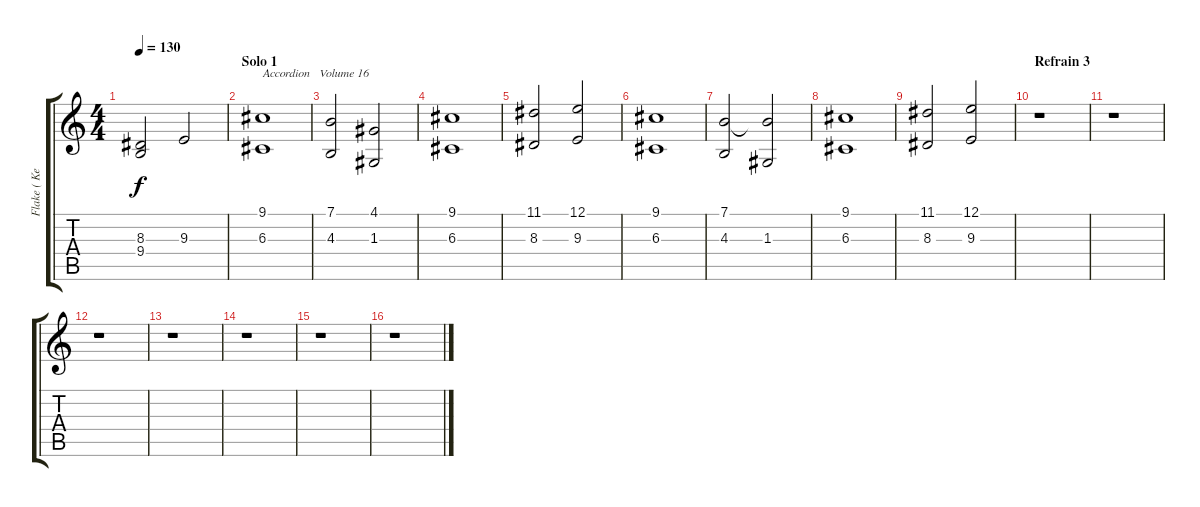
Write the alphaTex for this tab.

\track ("Flake ( Keys 4 )" "Flake ( Ke") {instrument accordion}
\staff {score tabs}
\tuning (E4 B3 G3 D3 A2 E2) {hide}
\ts (4 4)
\tempo 130
\clef g2
\ks c
(8.3{t} 9.4{t}).2{dy f} 9.3.2 |
\section ("" "Solo 1")
(9.1 6.3).1{txt "Accordion   Volume 16" volume 16 instrument accordion} |
(7.1 4.3).2 (4.1 1.3).2 |
(9.1 6.3).1 |
(11.1 8.3).2 (12.1 9.3).2 |
(9.1 6.3).1 |
(7.1 4.3).2 (7.1{t} 1.3).2 |
(9.1 6.3).1 |
(11.1 8.3).2 (12.1 9.3).2 |
\section ("" "Refrain 3")
r.1 |
r.1 |
r.1 |
r.1 |
r.1 |
r.1 |
r.1
